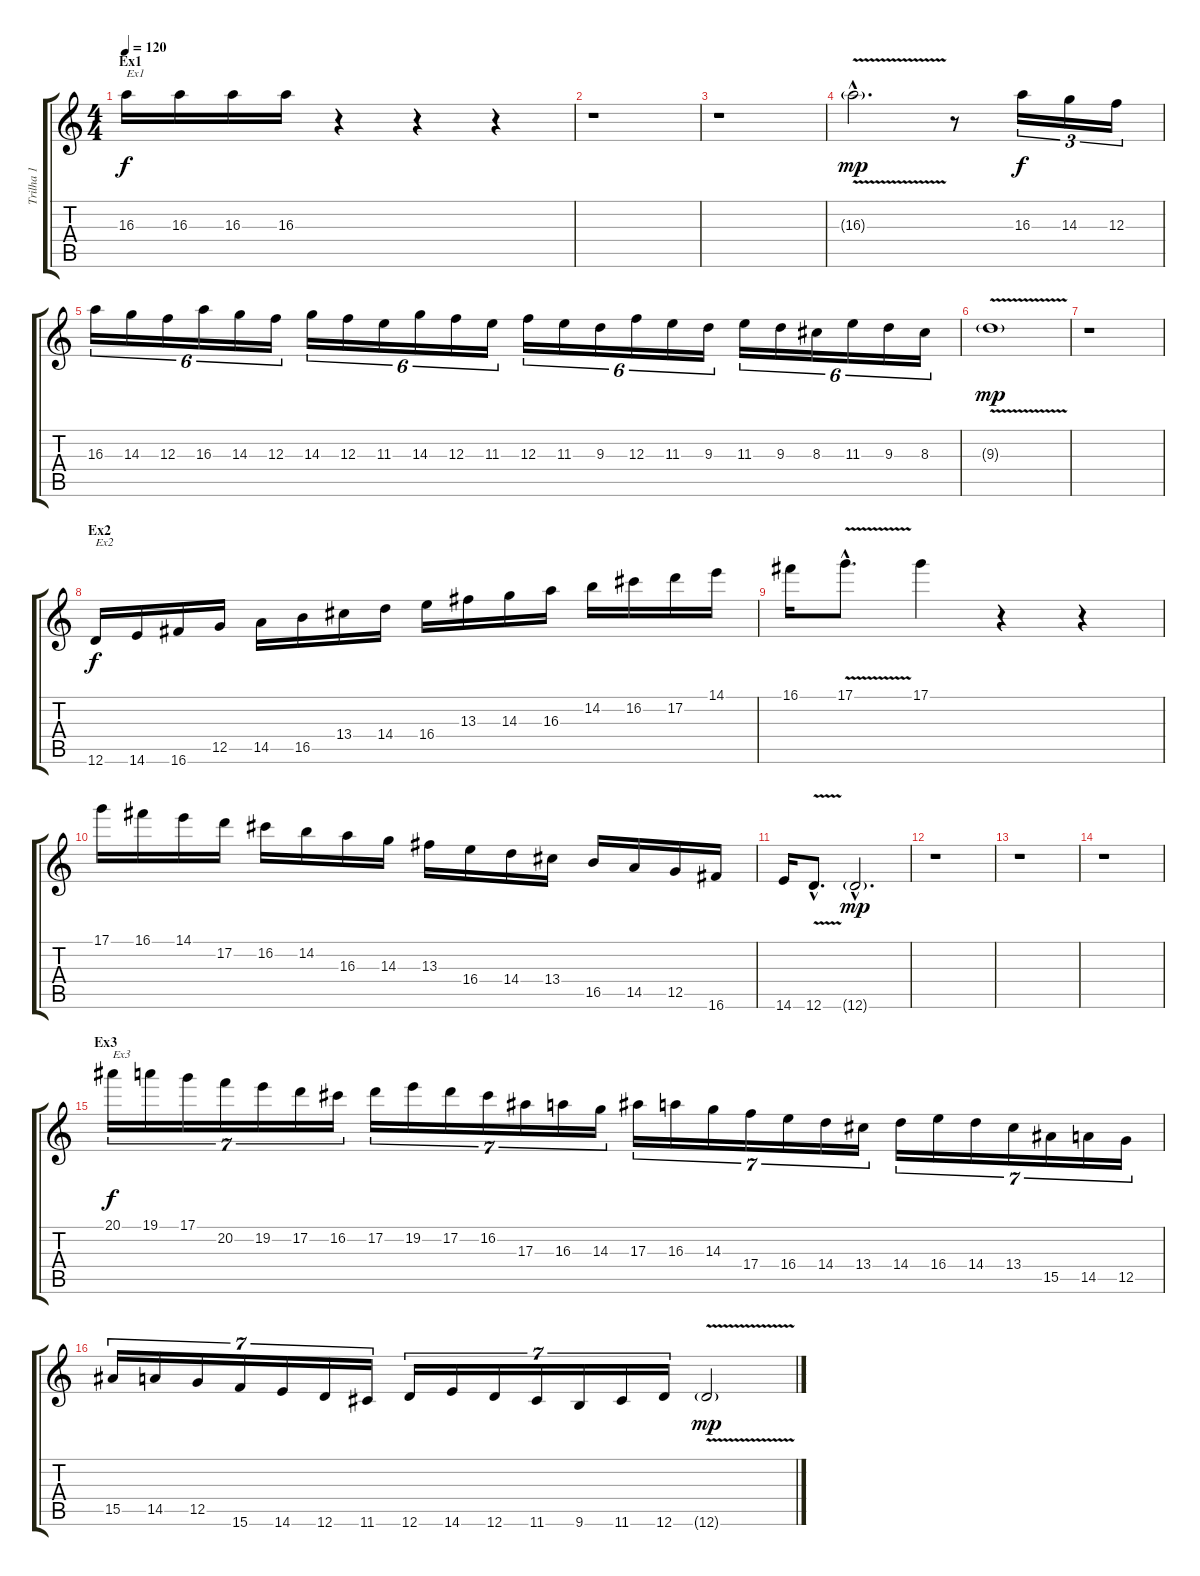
\track ("Trilha 1" "Trilha 1") {instrument distortionguitar}
\staff {score tabs}
\tuning (D4 A3 F3 C3 G2 D2) {hide}
\ts (4 4)
\section ("" "Ex1")
\tempo 120
\clef g2
\ks c
16.3.16{txt "Ex1" dy f instrument distortionguitar} 16.3.16 16.3.16 16.3.16 r.4 r.4 r.4 |
r.1 |
r.1 |
16.3{v g hac}.2{d dy mp} r.8 16.3.16{tu (3 2) dy f} 14.3.16{tu (3 2)} 12.3.16{tu (3 2)} |
16.3.16{tu (6 4)} 14.3.16{tu (6 4)} 12.3.16{tu (6 4)} 16.3.16{tu (6 4)} 14.3.16{tu (6 4)} 12.3.16{tu (6 4)} 14.3.16{tu (6 4)} 12.3.16{tu (6 4)} 11.3.16{tu (6 4)} 14.3.16{tu (6 4)} 12.3.16{tu (6 4)} 11.3.16{tu (6 4)} 12.3.16{tu (6 4)} 11.3.16{tu (6 4)} 9.3.16{tu (6 4)} 12.3.16{tu (6 4)} 11.3.16{tu (6 4)} 9.3.16{tu (6 4)} 11.3.16{tu (6 4)} 9.3.16{tu (6 4)} 8.3.16{tu (6 4)} 11.3.16{tu (6 4)} 9.3.16{tu (6 4)} 8.3.16{tu (6 4)} |
9.3{v g}.1{dy mp} |
r.1 |
\section ("" "Ex2")
12.6.16{txt "Ex2" dy f} 14.6.16 16.6.16 12.5.16 14.5.16 16.5.16 13.4.16 14.4.16 16.4.16 13.3.16 14.3.16 16.3.16 14.2.16 16.2.16 17.2.16 14.1.16 |
16.1.16 17.1{v hac}.8{d} 17.1.4 r.4 r.4 |
17.1.16 16.1.16 14.1.16 17.2.16 16.2.16 14.2.16 16.3.16 14.3.16 13.3.16 16.4.16 14.4.16 13.4.16 16.5.16 14.5.16 12.5.16 16.6.16 |
14.6.16 12.6{v hac}.8{d} 12.6{g hac}.2{d dy mp} |
r.1 |
r.1 |
r.1 |
\section ("" "Ex3")
20.1.16{tu (7 4) txt "Ex3" dy f} 19.1.16{tu (7 4)} 17.1.16{tu (7 4)} 20.2.16{tu (7 4)} 19.2.16{tu (7 4)} 17.2.16{tu (7 4)} 16.2.16{tu (7 4)} 17.2.16{tu (7 4)} 19.2.16{tu (7 4)} 17.2.16{tu (7 4)} 16.2.16{tu (7 4)} 17.3.16{tu (7 4)} 16.3.16{tu (7 4)} 14.3.16{tu (7 4)} 17.3.16{tu (7 4)} 16.3.16{tu (7 4)} 14.3.16{tu (7 4)} 17.4.16{tu (7 4)} 16.4.16{tu (7 4)} 14.4.16{tu (7 4)} 13.4.16{tu (7 4)} 14.4.16{tu (7 4)} 16.4.16{tu (7 4)} 14.4.16{tu (7 4)} 13.4.16{tu (7 4)} 15.5.16{tu (7 4)} 14.5.16{tu (7 4)} 12.5.16{tu (7 4)} |
15.5.16{tu (7 4)} 14.5.16{tu (7 4)} 12.5.16{tu (7 4)} 15.6.16{tu (7 4)} 14.6.16{tu (7 4)} 12.6.16{tu (7 4)} 11.6.16{tu (7 4)} 12.6.16{tu (7 4)} 14.6.16{tu (7 4)} 12.6.16{tu (7 4)} 11.6.16{tu (7 4)} 9.6.16{tu (7 4)} 11.6.16{tu (7 4)} 12.6.16{tu (7 4)} 12.6{v g}.2{dy mp}
